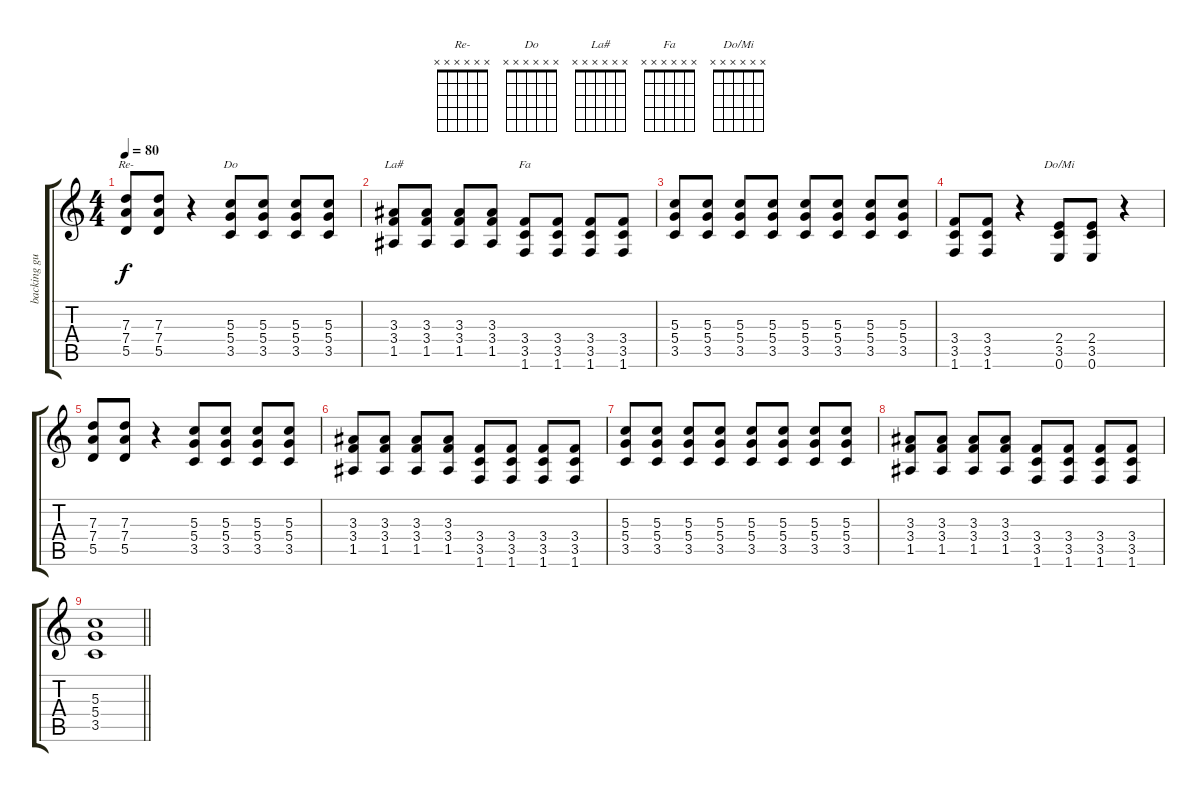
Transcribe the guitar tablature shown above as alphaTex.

\track ("backing guitar" "backing gu") {instrument distortionguitar}
\staff {score tabs}
\tuning (E4 B3 G3 D3 A2 E2) {hide}
\chord ("Re-" x x x x x x)
\chord ("Do" x x x x x x)
\chord ("La#" x x x x x x)
\chord ("Fa" x x x x x x)
\chord ("Do/Mi" x x x x x x)
\ts (4 4)
\tempo 80
\clef g2
\ks c
(7.3 7.4 5.5).8{ch "Re-" dy f} (7.3 7.4 5.5).8 r.4 (5.3 5.4 3.5).8{ch "Do"} (5.3 5.4 3.5).8 (5.3 5.4 3.5).8 (5.3 5.4 3.5).8 |
(3.3 3.4 1.5).8{ch "La#"} (3.3 3.4 1.5).8 (3.3 3.4 1.5).8 (3.3 3.4 1.5).8 (3.4 3.5 1.6).8{ch "Fa"} (3.4 3.5 1.6).8 (3.4 3.5 1.6).8 (3.4 3.5 1.6).8 |
(5.3 5.4 3.5).8 (5.3 5.4 3.5).8 (5.3 5.4 3.5).8 (5.3 5.4 3.5).8 (5.3 5.4 3.5).8 (5.3 5.4 3.5).8 (5.3 5.4 3.5).8 (5.3 5.4 3.5).8 |
(3.4 3.5 1.6).8 (3.4 3.5 1.6).8 r.4 (2.4 3.5 0.6).8{ch "Do/Mi"} (2.4 3.5 0.6).8 r.4 |
(7.3 7.4 5.5).8 (7.3 7.4 5.5).8 r.4 (5.3 5.4 3.5).8 (5.3 5.4 3.5).8 (5.3 5.4 3.5).8 (5.3 5.4 3.5).8 |
(3.3 3.4 1.5).8 (3.3 3.4 1.5).8 (3.3 3.4 1.5).8 (3.3 3.4 1.5).8 (3.4 3.5 1.6).8 (3.4 3.5 1.6).8 (3.4 3.5 1.6).8 (3.4 3.5 1.6).8 |
(5.3 5.4 3.5).8 (5.3 5.4 3.5).8 (5.3 5.4 3.5).8 (5.3 5.4 3.5).8 (5.3 5.4 3.5).8 (5.3 5.4 3.5).8 (5.3 5.4 3.5).8 (5.3 5.4 3.5).8 |
(3.3 3.4 1.5).8 (3.3 3.4 1.5).8 (3.3 3.4 1.5).8 (3.3 3.4 1.5).8 (3.4 3.5 1.6).8 (3.4 3.5 1.6).8 (3.4 3.5 1.6).8 (3.4 3.5 1.6).8 |
\barLineRight lightlight
(5.3 5.4 3.5).1
